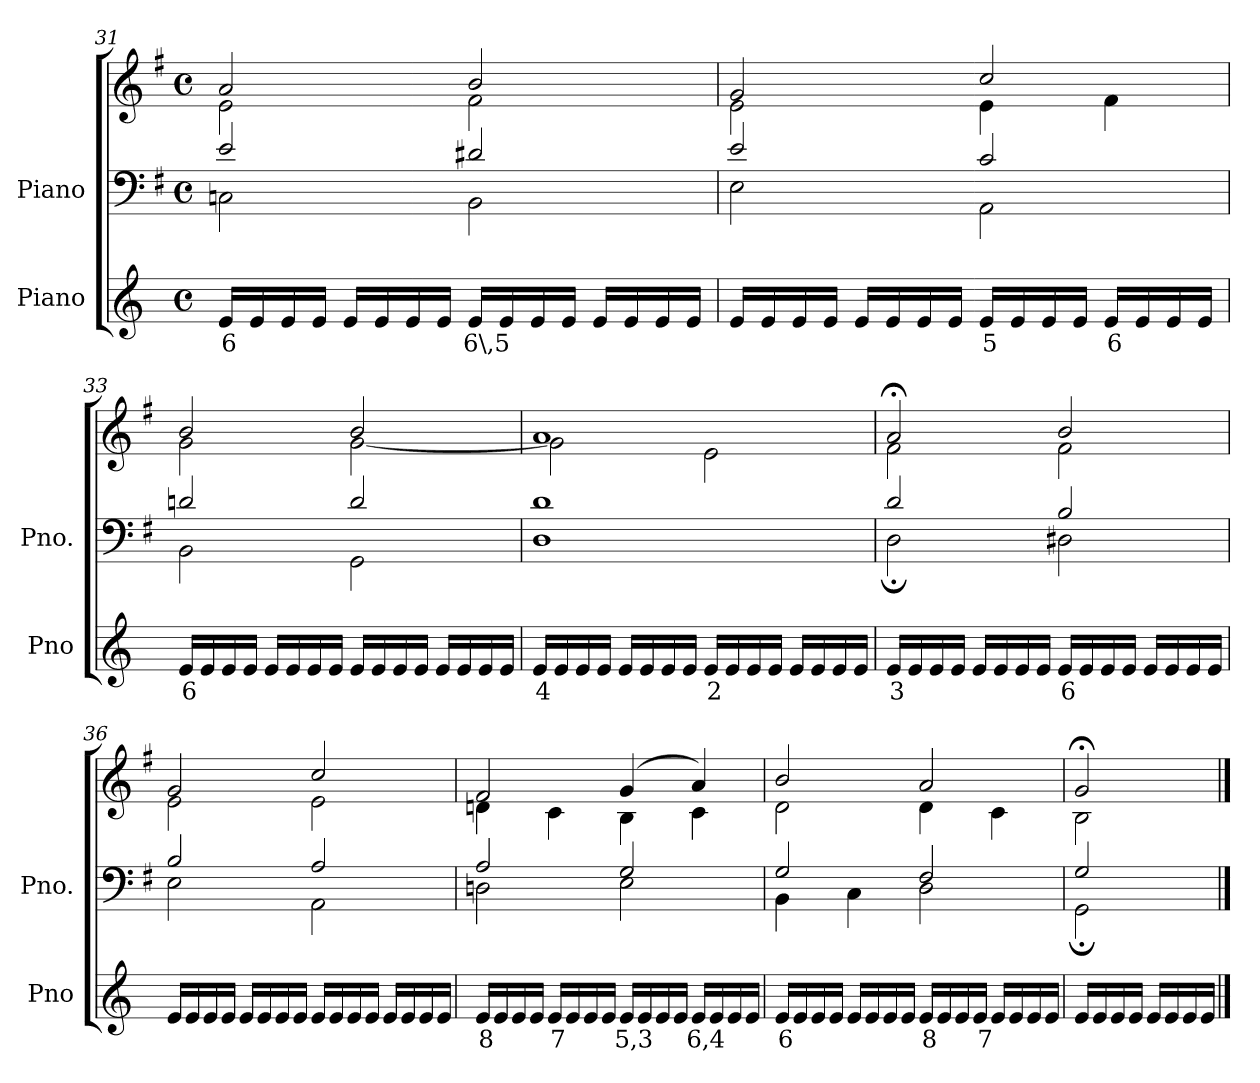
**kern	**text	**kern	**kern
*part2	*part2	*part1	*part1
*staff3	*staff3	*staff2	*staff1
*I"Piano	*	*I"Piano	*
*I'Pno	*	*I'Pno.	*
*clefG2	*	*clefF4	*clefG2
*k[]	*	*k[f#]	*k[f#]
*M4/4	*	*M4/4	*M4/4
*met(c)	*	*met(c)	*met(c)
=31	=31	=31	=31
!	!LO:LY:b	!	!
*	*	*^	*^
16e/LL	6	2e/	2Cn\	2a/	2e\
16e/	.	.	.	.	.
16e/	.	.	.	.	.
16e/JJ	.	.	.	.	.
16e/LL	.	.	.	.	.
16e/	.	.	.	.	.
16e/	.	.	.	.	.
16e/JJ	.	.	.	.	.
!	!LO:LY:b	!	!	!	!
16e/LL	6\,5	2d#X/	2BB\	2b/	2f#\
16e/	.	.	.	.	.
16e/	.	.	.	.	.
16e/JJ	.	.	.	.	.
16e/LL	.	.	.	.	.
16e/	.	.	.	.	.
16e/	.	.	.	.	.
16e/JJ	.	.	.	.	.
=32	=32	=32	=32	=32	=32
16e/LL	.	2e/	2E\	2g/	2e\
16e/	.	.	.	.	.
16e/	.	.	.	.	.
16e/JJ	.	.	.	.	.
16e/LL	.	.	.	.	.
16e/	.	.	.	.	.
16e/	.	.	.	.	.
16e/JJ	.	.	.	.	.
!	!LO:LY:b	!	!	!	!
16e/LL	5	2c/	2AA\	2cc/	4e\
16e/	.	.	.	.	.
16e/	.	.	.	.	.
16e/JJ	.	.	.	.	.
!	!LO:LY:b	!	!	!	!
16e/LL	6	.	.	.	4f#\
16e/	.	.	.	.	.
16e/	.	.	.	.	.
16e/JJ	.	.	.	.	.
=33	=33	=33	=33	=33	=33
!	!LO:LY:b	!	!	!	!
16e/LL	6	2dn/	2BB\	2b/	2g\
16e/	.	.	.	.	.
16e/	.	.	.	.	.
16e/JJ	.	.	.	.	.
16e/LL	.	.	.	.	.
16e/	.	.	.	.	.
16e/	.	.	.	.	.
16e/JJ	.	.	.	.	.
16e/LL	.	2d/	2GG\	2b/	[2g\
16e/	.	.	.	.	.
16e/	.	.	.	.	.
16e/JJ	.	.	.	.	.
16e/LL	.	.	.	.	.
16e/	.	.	.	.	.
16e/	.	.	.	.	.
16e/JJ	.	.	.	.	.
=34	=34	=34	=34	=34	=34
!	!LO:LY:b	!	!	!	!
16e/LL	4	1d	1D	1a	2g\]
16e/	.	.	.	.	.
16e/	.	.	.	.	.
16e/JJ	.	.	.	.	.
16e/LL	.	.	.	.	.
16e/	.	.	.	.	.
16e/	.	.	.	.	.
16e/JJ	.	.	.	.	.
!	!LO:LY:b	!	!	!	!
16e/LL	2	.	.	.	2e\
16e/	.	.	.	.	.
16e/	.	.	.	.	.
16e/JJ	.	.	.	.	.
16e/LL	.	.	.	.	.
16e/	.	.	.	.	.
16e/	.	.	.	.	.
16e/JJ	.	.	.	.	.
=35	=35	=35	=35	=35	=35
!	!LO:LY:b	!	!	!	!
16e/LL	3	2d/	2D;\	2a;</	2f#\
16e/	.	.	.	.	.
16e/	.	.	.	.	.
16e/JJ	.	.	.	.	.
16e/LL	.	.	.	.	.
16e/	.	.	.	.	.
16e/	.	.	.	.	.
16e/JJ	.	.	.	.	.
!	!LO:LY:b	!	!	!	!
16e/LL	6	2B/	2D#X\	2b/	2f#\
16e/	.	.	.	.	.
16e/	.	.	.	.	.
16e/JJ	.	.	.	.	.
16e/LL	.	.	.	.	.
16e/	.	.	.	.	.
16e/	.	.	.	.	.
16e/JJ	.	.	.	.	.
=36	=36	=36	=36	=36	=36
16e/LL	.	2B/	2E\	2g/	2e\
16e/	.	.	.	.	.
16e/	.	.	.	.	.
16e/JJ	.	.	.	.	.
16e/LL	.	.	.	.	.
16e/	.	.	.	.	.
16e/	.	.	.	.	.
16e/JJ	.	.	.	.	.
16e/LL	.	2A/	2AA\	2cc/	2e\
16e/	.	.	.	.	.
16e/	.	.	.	.	.
16e/JJ	.	.	.	.	.
16e/LL	.	.	.	.	.
16e/	.	.	.	.	.
16e/	.	.	.	.	.
16e/JJ	.	.	.	.	.
=37	=37	=37	=37	=37	=37
!	!LO:LY:b	!	!	!	!
16e/LL	8	2A/	2Dn\	2f#/	4dn\
16e/	.	.	.	.	.
16e/	.	.	.	.	.
16e/JJ	.	.	.	.	.
!	!LO:LY:b	!	!	!	!
16e/LL	7	.	.	.	4c\
16e/	.	.	.	.	.
16e/	.	.	.	.	.
16e/JJ	.	.	.	.	.
!	!LO:LY:b	!	!	!	!
16e/LL	5,3	2G/	2E\	(>4g/	4B\
16e/	.	.	.	.	.
16e/	.	.	.	.	.
16e/JJ	.	.	.	.	.
!	!LO:LY:b	!	!	!	!
16e/LL	6,4	.	.	4a/)	4c\
16e/	.	.	.	.	.
16e/	.	.	.	.	.
16e/JJ	.	.	.	.	.
=38	=38	=38	=38	=38	=38
!	!LO:LY:b	!	!	!	!
16e/LL	6	2G/	4BB\	2b/	2d\
16e/	.	.	.	.	.
16e/	.	.	.	.	.
16e/JJ	.	.	.	.	.
!	!LO:LY:b	!	!	!	!
16e/LL	_	.	4C\	.	.
16e/	.	.	.	.	.
16e/	.	.	.	.	.
16e/JJ	.	.	.	.	.
!	!LO:LY:b	!	!	!	!
16e/LL	8	2F#/	2D\	2a/	4d\
16e/	.	.	.	.	.
16e/	.	.	.	.	.
16e/JJ	.	.	.	.	.
!	!LO:LY:b	!	!	!	!
16e/LL	7	.	.	.	4c\
16e/	.	.	.	.	.
16e/	.	.	.	.	.
16e/JJ	.	.	.	.	.
=39	=39	=39	=39	=39	=39
16e/LL	.	2G/	2GG;\	2g;</	2B\
16e/	.	.	.	.	.
16e/	.	.	.	.	.
16e/JJ	.	.	.	.	.
16e/LL	.	.	.	.	.
16e/	.	.	.	.	.
16e/	.	.	.	.	.
16e/JJ	.	.	.	.	.
*	*	*v	*v	*	*
*	*	*	*v	*v
==	==	==	==
*-	*-	*-	*-
